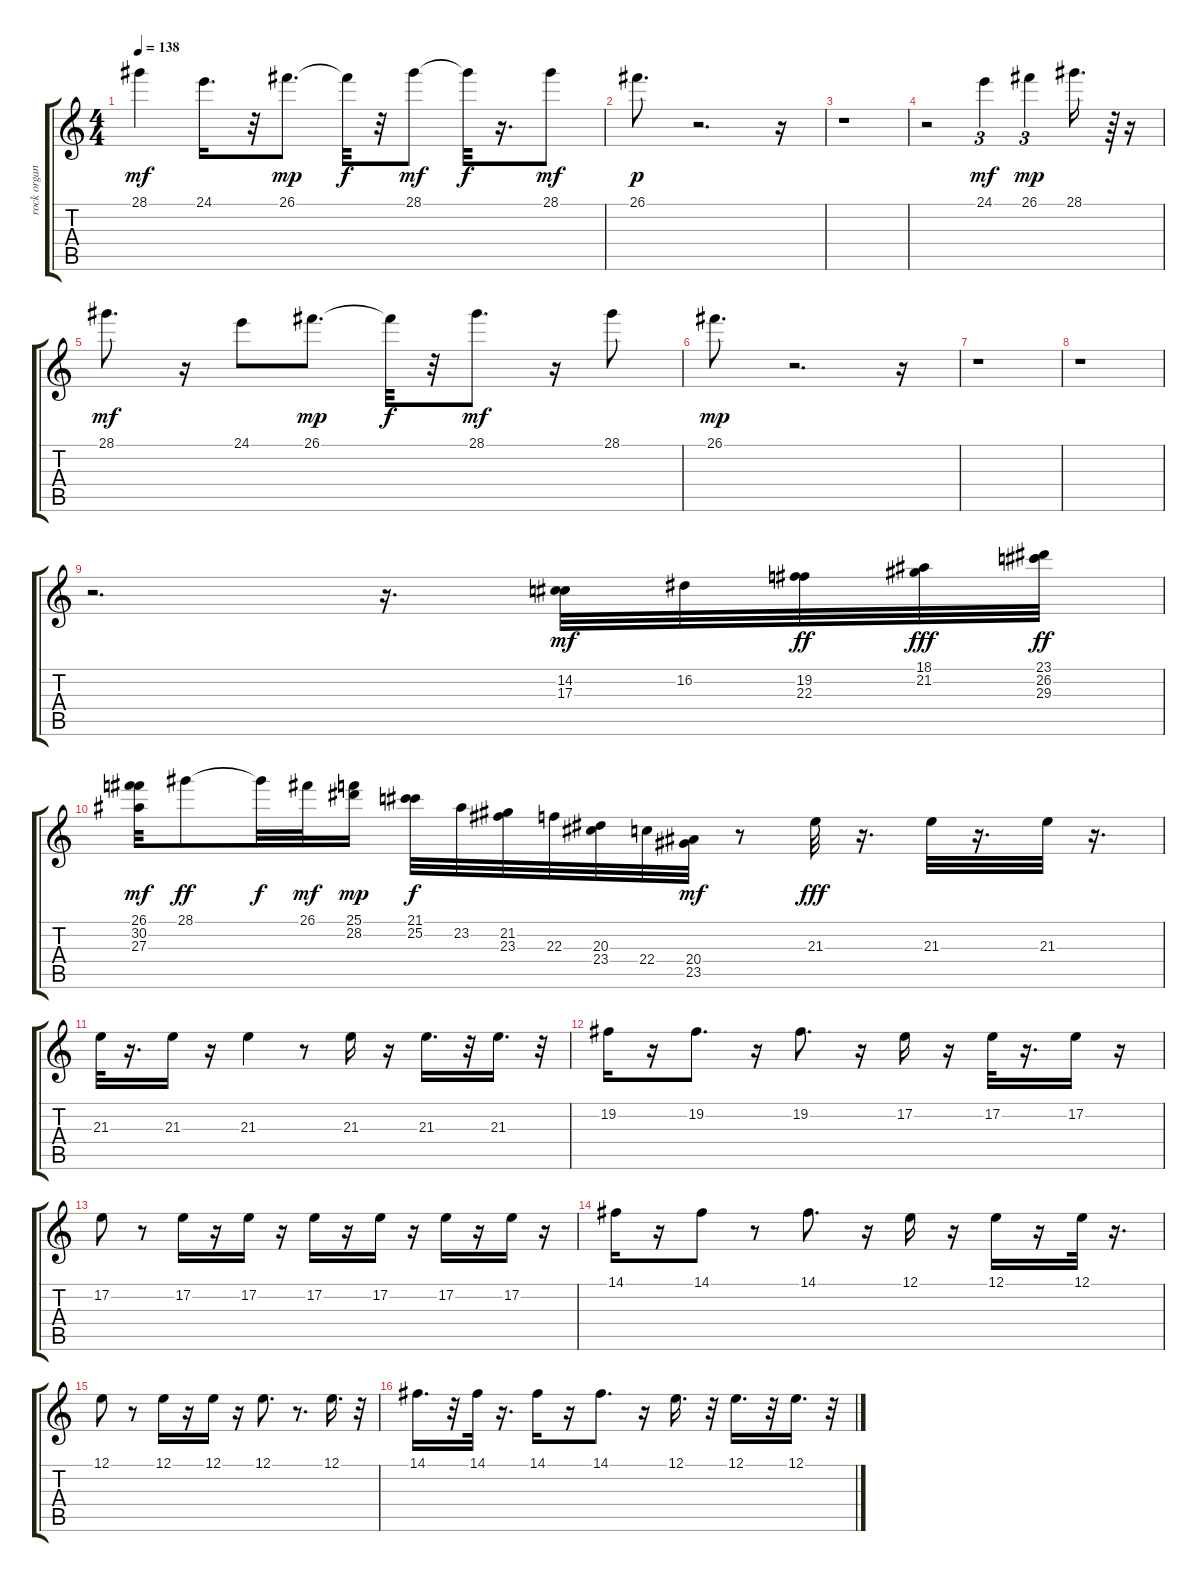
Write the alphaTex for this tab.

\track ("rock organ" "rock organ") {instrument rockorgan}
\staff {score tabs}
\tuning (E4 B3 G3 D3 A2 E2) {hide}
\ts (4 4)
\tempo 138
\clef g2
\ks c
28.1.4{dy mf} 24.1.16{d} r.32 26.1.8{d dy mp} 26.1{t}.32{dy f} r.32 28.1.8{dy mf} 28.1{t}.32{dy f} r.16{d} 28.1.8{dy mf} |
26.1.8{d dy p} r.2{d} r.16 |
r.1 |
r.2 24.1.4{tu (3 2) dy mf} 26.1.4{tu (3 2) dy mp} 28.1.16{d} r.64 r.16 |
28.1.8{d dy mf} r.16 24.1.8 26.1.8{d dy mp} 26.1{t}.32{dy f} r.32 28.1.8{d dy mf} r.16 28.1.8 |
26.1.8{d dy mp} r.2{d} r.16 |
r.1 |
r.1 |
r.2{d} r.16{d} (14.2 17.3).32{dy mf} 16.2.32 (19.2 22.3).32{dy ff} (18.1 21.2).32{dy fff} (23.1 26.2 29.3).32{dy ff} |
(26.1 30.2 27.3).32{dy mf} 28.1.8{dy ff} 28.1{t}.32{dy f} 26.1.32{dy mf} (25.1 28.2).16{dy mp} (21.1 25.2).32{dy f} 23.2.32 (21.2 23.3).32 22.3.32 (20.3 23.4).32 22.4.32 (20.4 23.5).32{dy mf} r.8 21.3.32{dy fff} r.16{d} 21.3.32 r.16{d} 21.3.32 r.16{d} |
21.3.32 r.16{d} 21.3.16 r.16 21.3.4 r.8 21.3.16 r.16 21.3.16{d} r.32 21.3.16{d} r.32 |
19.2.16 r.16 19.2.8{d} r.16 19.2.8{d} r.16 17.2.16 r.16 17.2.32 r.16{d} 17.2.16 r.16 |
17.2.8 r.8 17.2.16 r.16 17.2.16 r.16 17.2.16 r.16 17.2.16 r.16 17.2.16 r.16 17.2.16 r.16 |
14.1.16 r.16 14.1.8 r.8 14.1.8{d} r.16 12.1.16 r.16 12.1.16 r.16 12.1.32 r.16{d} |
12.1.8 r.8 12.1.16 r.16 12.1.16 r.16 12.1.8{d} r.8{d} 12.1.16{d} r.32 |
14.1.16{d} r.32 14.1.32 r.16{d} 14.1.16 r.16 14.1.8{d} r.16 12.1.16{d} r.32 12.1.16{d} r.32 12.1.16{d} r.32
